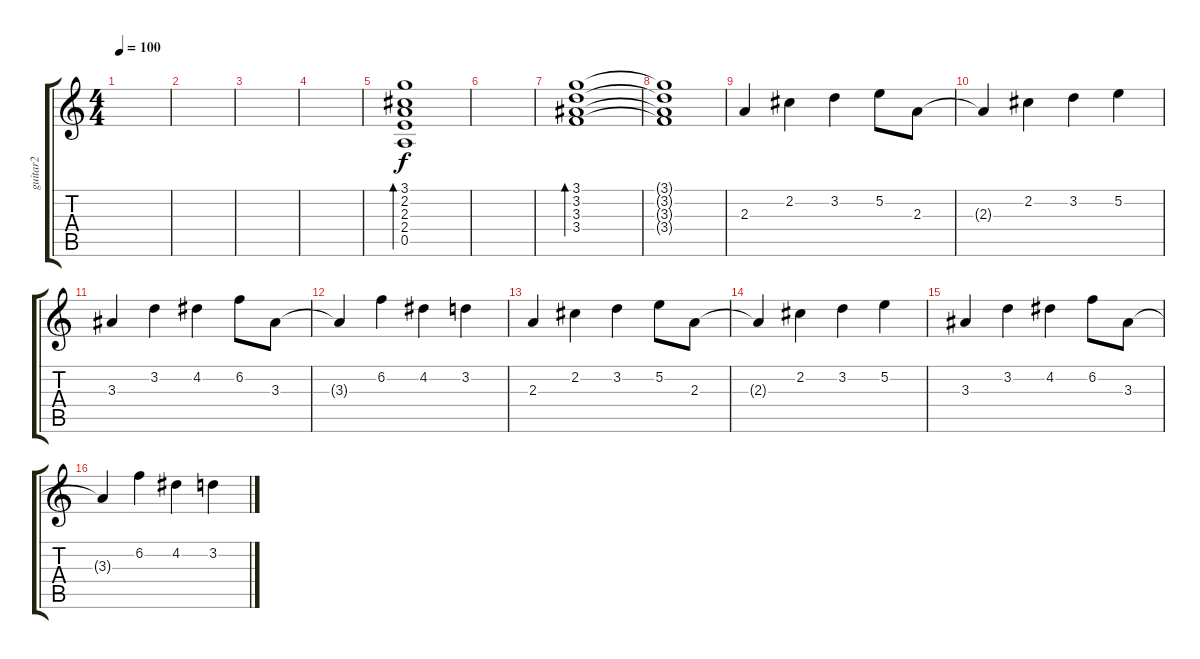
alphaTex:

\track ("guitar2" "guitar2") {instrument acousticguitarsteel}
\staff {score tabs}
\tuning (E4 B3 G3 D3 A2 E2) {hide}
\ts (4 4)
\tempo 100
\clef g2
\ks c
|
|
|
|
(3.1 2.2 2.3 2.4 0.5).1{bd 480} |
|
(3.1 3.2 3.3 3.4).1{bd 480} |
(3.1{t} 3.2{t} 3.3{t} 3.4{t}).1 |
2.3.4 2.2.4 3.2.4 5.2.8 2.3.8 |
2.3{t}.4 2.2.4 3.2.4 5.2.4 |
3.3.4 3.2.4 4.2.4 6.2.8 3.3.8 |
3.3{t}.4 6.2.4 4.2.4 3.2.4 |
2.3.4 2.2.4 3.2.4 5.2.8 2.3.8 |
2.3{t}.4 2.2.4 3.2.4 5.2.4 |
3.3.4 3.2.4 4.2.4 6.2.8 3.3.8 |
3.3{t}.4 6.2.4 4.2.4 3.2.4
